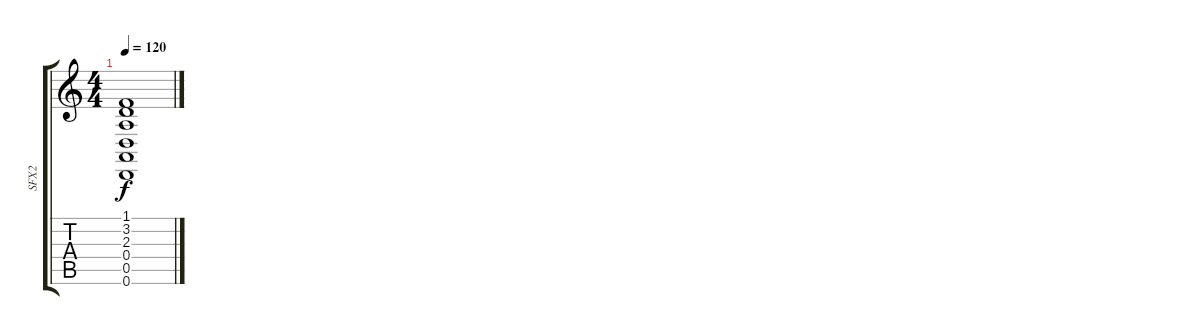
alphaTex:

\track ("SFX2" "SFX2") {instrument gunshot}
\staff {score tabs}
\tuning (E4 B3 G3 D3 A2 D2) {hide}
\ts (4 4)
\tempo 120
\clef g2
\ks c
(1.1{t} 3.2{t} 2.3{t} 0.4{t} 0.5{t} 0.6{t}).1{dy f}
